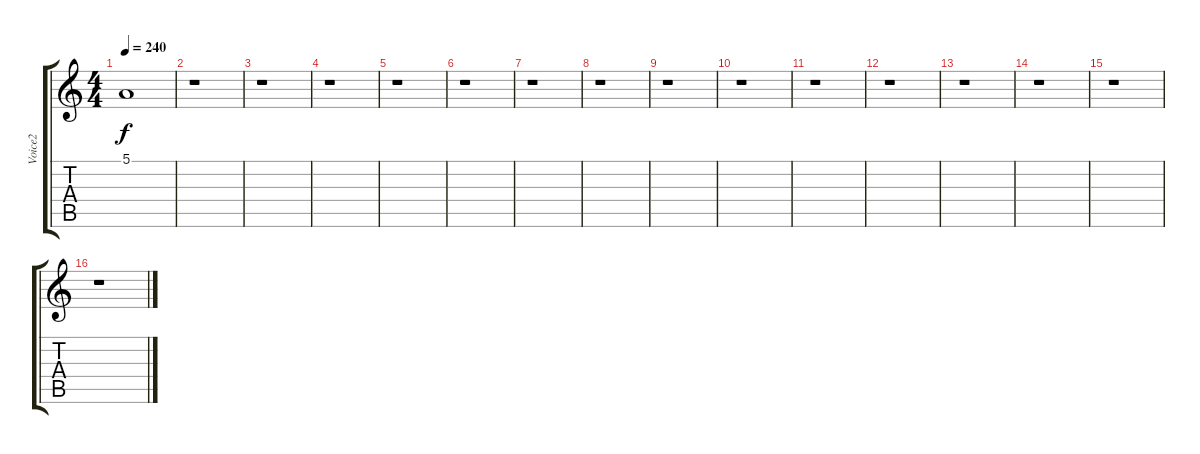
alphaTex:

\track ("Voice2" "Voice2") {instrument synthvoice}
\staff {score tabs}
\tuning (E4 B3 G3 D3 A2 E2) {hide}
\ts (4 4)
\tempo 240
\clef g2
\ks c
5.1{t}.1{dy f} |
r.1 |
r.1 |
r.1 |
r.1 |
r.1 |
r.1 |
r.1 |
r.1 |
r.1 |
r.1 |
r.1 |
r.1 |
r.1 |
r.1 |
r.1
